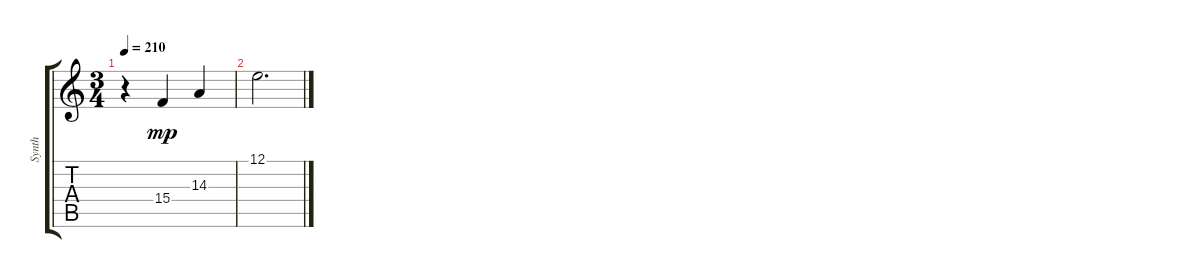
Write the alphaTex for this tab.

\track ("Synth" "Synth") {instrument lead8bassandlead}
\staff {score tabs}
\tuning (E4 B3 G3 D3 A2 E2) {hide}
\ts (3 4)
\tempo 210
\clef g2
\ks c
r.4{dy mp} 15.4.4 14.3.4 |
12.1.2{d}
